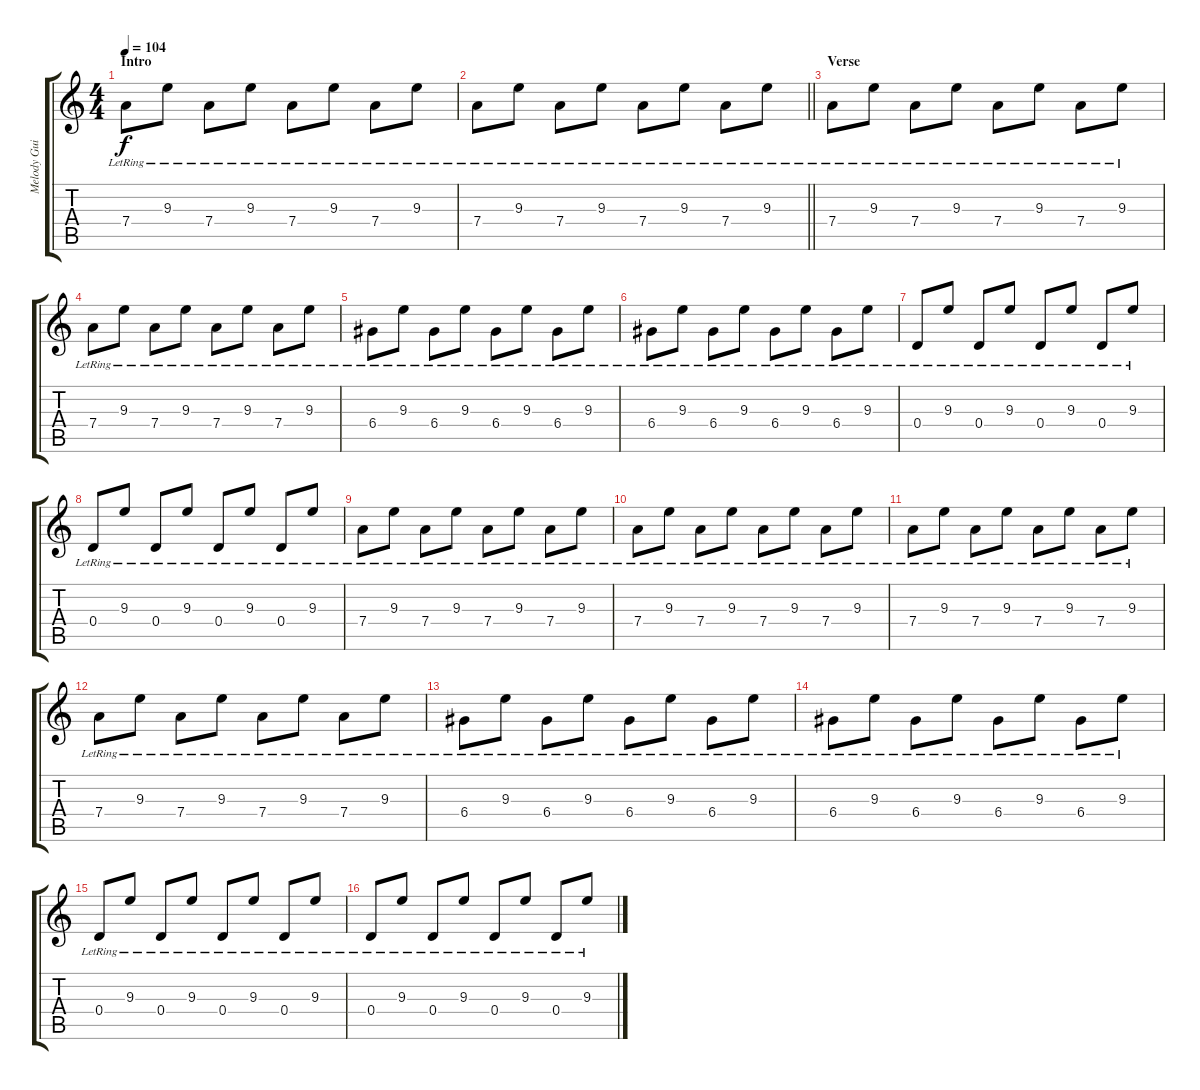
\track ("Melody Guitar/Piano" "Melody Gui") {instrument electricguitarclean}
\staff {score tabs}
\tuning (E4 B3 G3 D3 A2 E2) {hide}
\ts (4 4)
\section ("" "Intro")
\tempo 104
\clef g2
\ks c
7.4{lr}.8{dy f instrument electricguitarclean} 9.3{lr}.8 7.4{lr}.8 9.3{lr}.8 7.4{lr}.8 9.3{lr}.8 7.4{lr}.8 9.3{lr}.8 |
\barLineRight lightlight
7.4{lr}.8 9.3{lr}.8 7.4{lr}.8 9.3{lr}.8 7.4{lr}.8 9.3{lr}.8 7.4{lr}.8 9.3{lr}.8 |
\section ("" "Verse")
7.4{lr}.8 9.3{lr}.8 7.4{lr}.8 9.3{lr}.8 7.4{lr}.8 9.3{lr}.8 7.4{lr}.8 9.3{lr}.8 |
7.4{lr}.8 9.3{lr}.8 7.4{lr}.8 9.3{lr}.8 7.4{lr}.8 9.3{lr}.8 7.4{lr}.8 9.3{lr}.8 |
6.4{lr}.8 9.3{lr}.8 6.4{lr}.8 9.3{lr}.8 6.4{lr}.8 9.3{lr}.8 6.4{lr}.8 9.3{lr}.8 |
6.4{lr}.8 9.3{lr}.8 6.4{lr}.8 9.3{lr}.8 6.4{lr}.8 9.3{lr}.8 6.4{lr}.8 9.3{lr}.8 |
0.4{lr}.8 9.3{lr}.8 0.4{lr}.8 9.3{lr}.8 0.4{lr}.8 9.3{lr}.8 0.4{lr}.8 9.3{lr}.8 |
0.4{lr}.8 9.3{lr}.8 0.4{lr}.8 9.3{lr}.8 0.4{lr}.8 9.3{lr}.8 0.4{lr}.8 9.3{lr}.8 |
7.4{lr}.8 9.3{lr}.8 7.4{lr}.8 9.3{lr}.8 7.4{lr}.8 9.3{lr}.8 7.4{lr}.8 9.3{lr}.8 |
7.4{lr}.8 9.3{lr}.8 7.4{lr}.8 9.3{lr}.8 7.4{lr}.8 9.3{lr}.8 7.4{lr}.8 9.3{lr}.8 |
7.4{lr}.8 9.3{lr}.8 7.4{lr}.8 9.3{lr}.8 7.4{lr}.8 9.3{lr}.8 7.4{lr}.8 9.3{lr}.8 |
7.4{lr}.8 9.3{lr}.8 7.4{lr}.8 9.3{lr}.8 7.4{lr}.8 9.3{lr}.8 7.4{lr}.8 9.3{lr}.8 |
6.4{lr}.8 9.3{lr}.8 6.4{lr}.8 9.3{lr}.8 6.4{lr}.8 9.3{lr}.8 6.4{lr}.8 9.3{lr}.8 |
6.4{lr}.8 9.3{lr}.8 6.4{lr}.8 9.3{lr}.8 6.4{lr}.8 9.3{lr}.8 6.4{lr}.8 9.3{lr}.8 |
0.4{lr}.8 9.3{lr}.8 0.4{lr}.8 9.3{lr}.8 0.4{lr}.8 9.3{lr}.8 0.4{lr}.8 9.3{lr}.8 |
0.4{lr}.8 9.3{lr}.8 0.4{lr}.8 9.3{lr}.8 0.4{lr}.8 9.3{lr}.8 0.4{lr}.8 9.3{lr}.8
